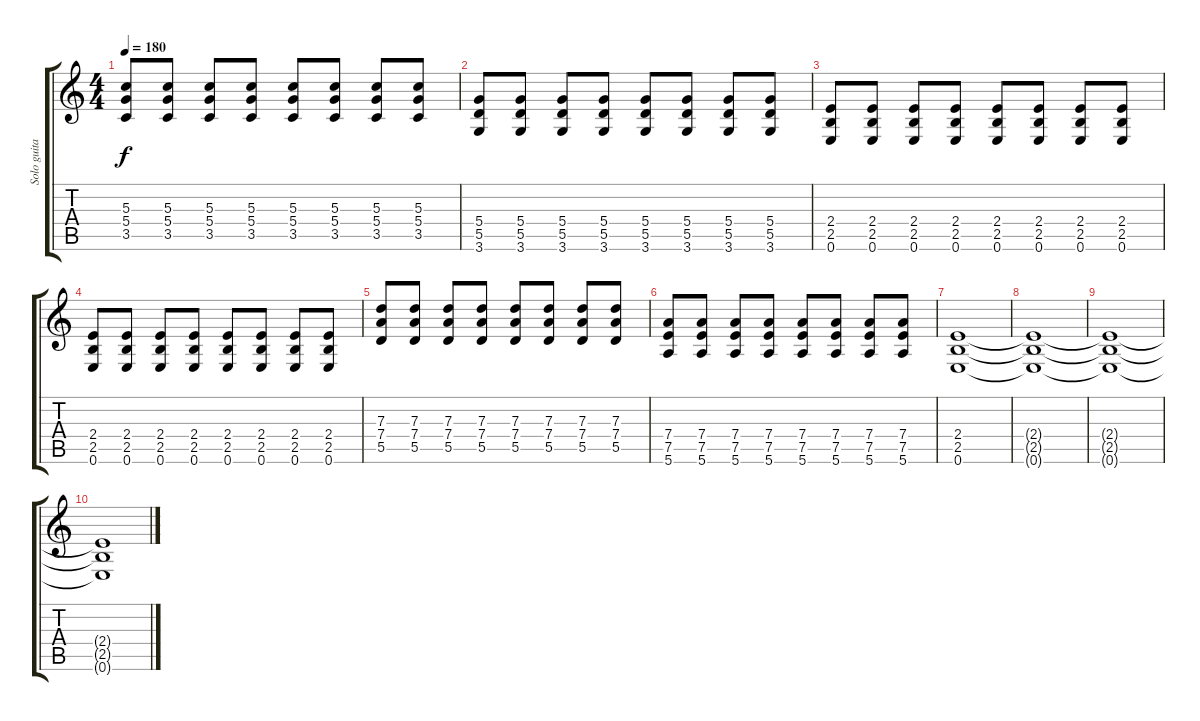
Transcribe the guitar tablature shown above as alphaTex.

\track ("Solo guitar" "Solo guita") {instrument overdrivenguitar}
\staff {score tabs}
\tuning (E4 B3 G3 D3 A2 E2) {hide}
\ts (4 4)
\tempo 180
\clef g2
\ks c
(5.3 5.4 3.5).8{dy f} (5.3 5.4 3.5).8 (5.3 5.4 3.5).8 (5.3 5.4 3.5).8 (5.3 5.4 3.5).8 (5.3 5.4 3.5).8 (5.3 5.4 3.5).8 (5.3 5.4 3.5).8 |
(5.4 5.5 3.6).8 (5.4 5.5 3.6).8 (5.4 5.5 3.6).8 (5.4 5.5 3.6).8 (5.4 5.5 3.6).8 (5.4 5.5 3.6).8 (5.4 5.5 3.6).8 (5.4 5.5 3.6).8 |
(2.4 2.5 0.6).8 (2.4 2.5 0.6).8 (2.4 2.5 0.6).8 (2.4 2.5 0.6).8 (2.4 2.5 0.6).8 (2.4 2.5 0.6).8 (2.4 2.5 0.6).8 (2.4 2.5 0.6).8 |
(2.4 2.5 0.6).8 (2.4 2.5 0.6).8 (2.4 2.5 0.6).8 (2.4 2.5 0.6).8 (2.4 2.5 0.6).8 (2.4 2.5 0.6).8 (2.4 2.5 0.6).8 (2.4 2.5 0.6).8 |
(7.3 7.4 5.5).8 (7.3 7.4 5.5).8 (7.3 7.4 5.5).8 (7.3 7.4 5.5).8 (7.3 7.4 5.5).8 (7.3 7.4 5.5).8 (7.3 7.4 5.5).8 (7.3 7.4 5.5).8 |
(7.4 7.5 5.6).8 (7.4 7.5 5.6).8 (7.4 7.5 5.6).8 (7.4 7.5 5.6).8 (7.4 7.5 5.6).8 (7.4 7.5 5.6).8 (7.4 7.5 5.6).8 (7.4 7.5 5.6).8 |
(2.4 2.5 0.6).1{volume 0} |
(2.4{t} 2.5{t} 0.6{t}).1 |
(2.4{t} 2.5{t} 0.6{t}).1 |
(2.4{t} 2.5{t} 0.6{t}).1
